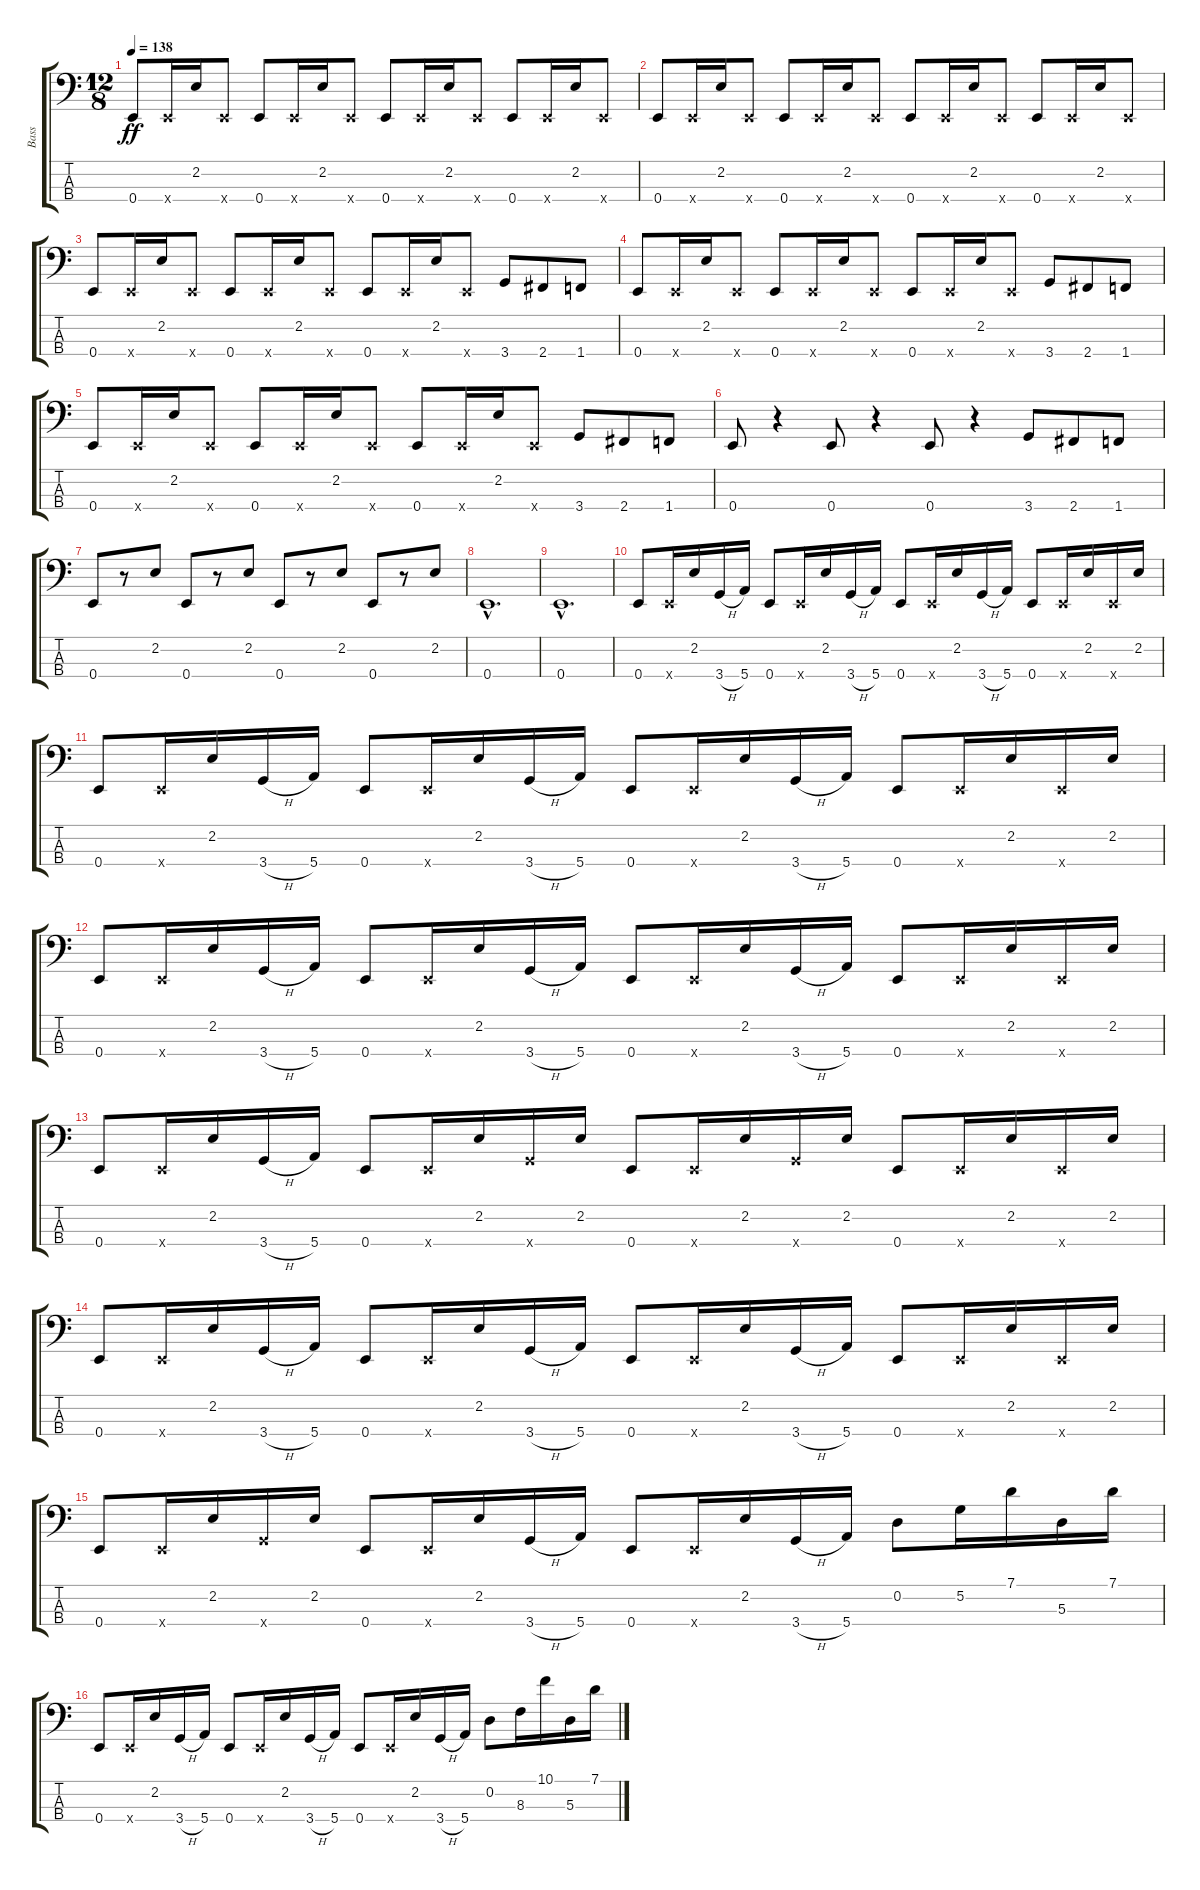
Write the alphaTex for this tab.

\track ("Bass" "Bass") {instrument electricbassfinger}
\staff {score tabs}
\tuning (G2 D2 A1 E1) {hide}
\ts (12 8)
\tempo 138
\clef f4
\ks c
0.4.8{dy ff} 0.4{x}.16 2.2.16 0.4{x}.8 0.4.8 0.4{x}.16 2.2.16 0.4{x}.8 0.4.8 0.4{x}.16 2.2.16 0.4{x}.8 0.4.8 0.4{x}.16 2.2.16 0.4{x}.8 |
0.4.8 0.4{x}.16 2.2.16 0.4{x}.8 0.4.8 0.4{x}.16 2.2.16 0.4{x}.8 0.4.8 0.4{x}.16 2.2.16 0.4{x}.8 0.4.8 0.4{x}.16 2.2.16 0.4{x}.8 |
0.4.8 0.4{x}.16 2.2.16 0.4{x}.8 0.4.8 0.4{x}.16 2.2.16 0.4{x}.8 0.4.8 0.4{x}.16 2.2.16 0.4{x}.8 3.4.8 2.4.8 1.4.8 |
0.4.8 0.4{x}.16 2.2.16 0.4{x}.8 0.4.8 0.4{x}.16 2.2.16 0.4{x}.8 0.4.8 0.4{x}.16 2.2.16 0.4{x}.8 3.4.8 2.4.8 1.4.8 |
0.4.8 0.4{x}.16 2.2.16 0.4{x}.8 0.4.8 0.4{x}.16 2.2.16 0.4{x}.8 0.4.8 0.4{x}.16 2.2.16 0.4{x}.8 3.4.8 2.4.8 1.4.8 |
0.4.8 r.4 0.4.8 r.4 0.4.8 r.4 3.4.8 2.4.8 1.4.8 |
0.4.8 r.8 2.2.8 0.4.8 r.8 2.2.8 0.4.8 r.8 2.2.8 0.4.8 r.8 2.2.8 |
0.4{hac}.1{d} |
0.4{hac}.1{d} |
0.4.8 0.4{x}.16 2.2.16 3.4{h}.16 5.4.16 0.4.8 0.4{x}.16 2.2.16 3.4{h}.16 5.4.16 0.4.8 0.4{x}.16 2.2.16 3.4{h}.16 5.4.16 0.4.8 0.4{x}.16 2.2.16 0.4{x}.16 2.2.16 |
0.4.8 0.4{x}.16 2.2.16 3.4{h}.16 5.4.16 0.4.8 0.4{x}.16 2.2.16 3.4{h}.16 5.4.16 0.4.8 0.4{x}.16 2.2.16 3.4{h}.16 5.4.16 0.4.8 0.4{x}.16 2.2.16 0.4{x}.16 2.2.16 |
0.4.8 0.4{x}.16 2.2.16 3.4{h}.16 5.4.16 0.4.8 0.4{x}.16 2.2.16 3.4{h}.16 5.4.16 0.4.8 0.4{x}.16 2.2.16 3.4{h}.16 5.4.16 0.4.8 0.4{x}.16 2.2.16 0.4{x}.16 2.2.16 |
0.4.8 0.4{x}.16 2.2.16 3.4{h}.16 5.4.16 0.4.8 0.4{x}.16 2.2.16 3.4{x}.16 2.2.16 0.4.8 0.4{x}.16 2.2.16 3.4{x}.16 2.2.16 0.4.8 0.4{x}.16 2.2.16 0.4{x}.16 2.2.16 |
0.4.8 0.4{x}.16 2.2.16 3.4{h}.16 5.4.16 0.4.8 0.4{x}.16 2.2.16 3.4{h}.16 5.4.16 0.4.8 0.4{x}.16 2.2.16 3.4{h}.16 5.4.16 0.4.8 0.4{x}.16 2.2.16 0.4{x}.16 2.2.16 |
0.4.8 0.4{x}.16 2.2.16 3.4{x}.16 2.2.16 0.4.8 0.4{x}.16 2.2.16 3.4{h}.16 5.4.16 0.4.8 0.4{x}.16 2.2.16 3.4{h}.16 5.4.16 0.2.8 5.2.16 7.1.16 5.3.16 7.1.16 |
0.4.8 0.4{x}.16 2.2.16 3.4{h}.16 5.4.16 0.4.8 0.4{x}.16 2.2.16 3.4{h}.16 5.4.16 0.4.8 0.4{x}.16 2.2.16 3.4{h}.16 5.4.16 0.2.8 8.3.16 10.1.16 5.3.16 7.1.16
